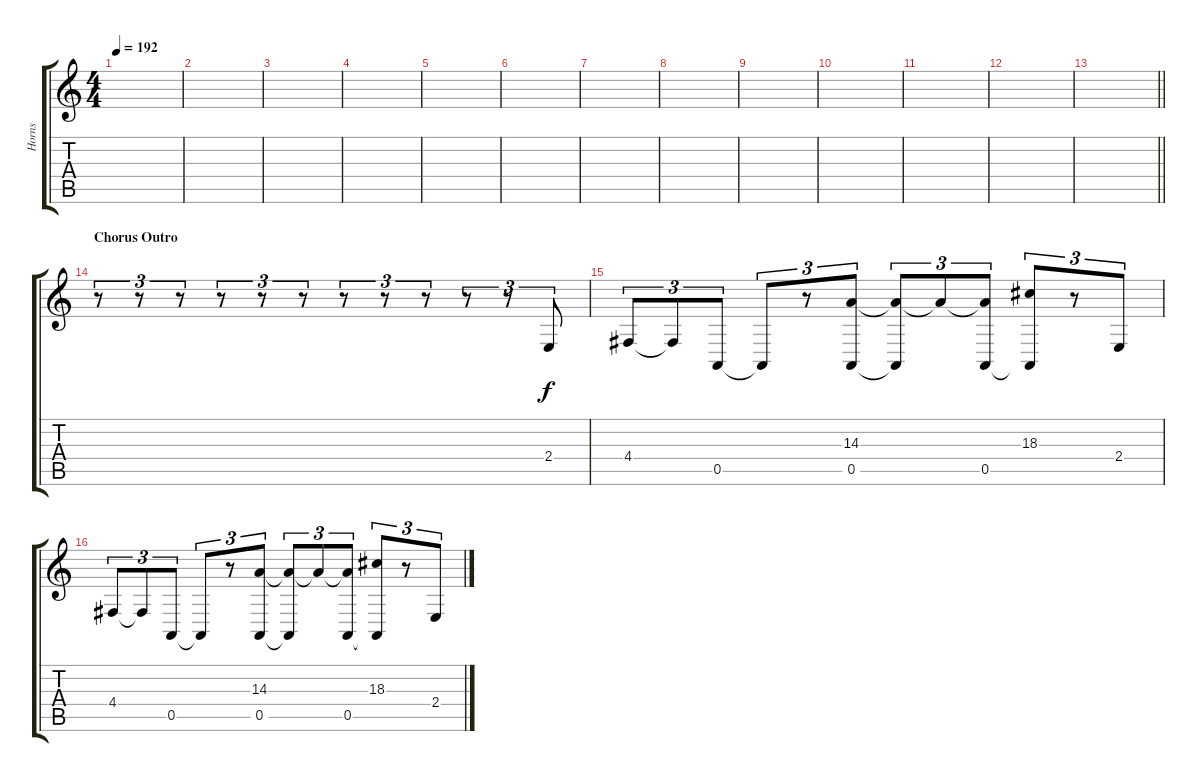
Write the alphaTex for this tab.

\track ("Horns" "Horns") {instrument brasssection}
\staff {score tabs}
\tuning (E4 B3 G3 D3 A2 E2) {hide}
\ts (4 4)
\tempo 192
\clef g2
\ks c
|
|
|
|
|
|
|
|
|
|
|
|
\barLineRight lightlight
|
\section ("" "Chorus Outro")
r.8{tu (3 2)} r.8{tu (3 2)} r.8{tu (3 2)} r.8{tu (3 2)} r.8{tu (3 2)} r.8{tu (3 2)} r.8{tu (3 2)} r.8{tu (3 2)} r.8{tu (3 2)} r.8{tu (3 2)} r.8{tu (3 2)} 2.4.8{tu (3 2)} |
4.4.8{tu (3 2)} 4.4{t}.8{tu (3 2)} 0.5.8{tu (3 2)} 0.5{t}.8{tu (3 2)} r.8{tu (3 2)} (14.3 0.5).8{tu (3 2)} (14.3{t} 0.5{t}).8{tu (3 2)} 14.3{t}.8{tu (3 2)} (14.3{t} 0.5).8{tu (3 2)} (18.3 0.5{t}).8{tu (3 2)} r.8{tu (3 2)} 2.4.8{tu (3 2)} |
4.4.8{tu (3 2)} 4.4{t}.8{tu (3 2)} 0.5.8{tu (3 2)} 0.5{t}.8{tu (3 2)} r.8{tu (3 2)} (14.3 0.5).8{tu (3 2)} (14.3{t} 0.5{t}).8{tu (3 2)} 14.3{t}.8{tu (3 2)} (14.3{t} 0.5).8{tu (3 2)} (18.3 0.5{t}).8{tu (3 2)} r.8{tu (3 2)} 2.4.8{tu (3 2)}
